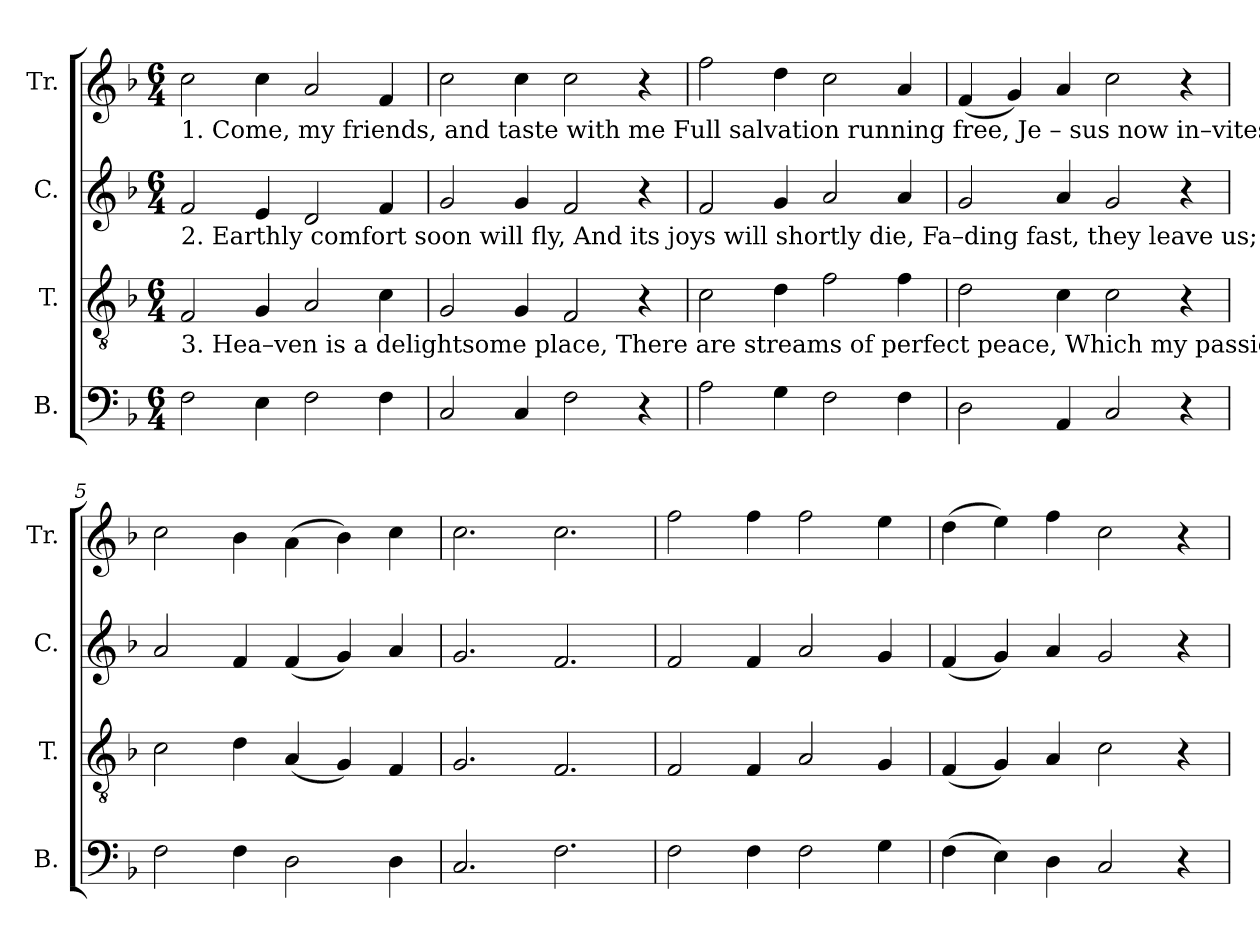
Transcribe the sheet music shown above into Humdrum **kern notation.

**kern	**kern	**kern	**kern
*part4	*part3	*part2	*part1
*staff4	*staff3	*staff2	*staff1
*I"B.	*I"T.	*I"C.	*I"Tr.
*I'B.	*I'T.	*I'C.	*I'Tr.
*clefF4	*clefGv2	*clefG2	*clefG2
*k[b-]	*k[b-]	*k[b-]	*k[b-]
*M6/4	*M6/4	*M6/4	*M6/4
*MM150	*MM150	*MM150	*MM150
=1	=1	=1	=1
!	!	!	!LO:TX:b:t=1. Come, my friends, and taste with me  Full salvation running free,       Je  – sus   now    in–vites   us&colon;     He  presents  his  charming  grace;
!	!	!LO:TX:b:t=2. Earthly comfort soon will fly,     And  its  joys  will  shortly  die,         Fa–ding  fast,  they  leave  us;  Beauteous grace your Lord will grant,	!
!	!LO:TX:b:t=3. Hea–ven is a delightsome place, There are streams of perfect peace,    Which  my  passions  capture&colon;   All   the  happy   ten – ants  there	!	!
2F\	2F/	2f/	2cc\
4E\	4G/	4e/	4cc\
2F\	2A/	2d/	2a/
4F\	4c\	4f/	4f/
=2	=2	=2	=2
2C/	2G/	2g/	2cc\
4C/	4G/	4g/	4cc\
2F\	2F/	2f/	2cc\
4r	4r	4r	4r
=3	=3	=3	=3
2A\	2c\	2f/	2ff\
4G\	4d\	4g/	4dd\
2F\	2f\	2a/	2cc\
4F\	4f\	4a/	4a/
=4	=4	=4	=4
2D\	2d\	2g/	(4f/
.	.	.	4g/)
4AA/	4c\	4a/	4a/
2C/	2c\	2g/	2cc\
4r	4r	4r	4r
=5	=5	=5	=5
2F\	2c\	2a/	2cc\
4F\	4d\	4f/	4b-\
2D\	(4A/	(4f/	(4a\
.	4G/)	4g/)	4b-\)
4D\	4F/	4a/	4cc\
=6	=6	=6	=6
2.C/	2.G/	2.g/	2.cc\
2.F\	2.F/	2.f/	2.cc\
=7	=7	=7	=7
2F\	2F/	2f/	2ff\
4F\	4F/	4f/	4ff\
2F\	2A/	2a/	2ff\
4G\	4G/	4g/	4ee\
=8	=8	=8	=8
(4F\	(4F/	(4f/	(4dd\
4E\)	4G/)	4g/)	4ee\)
4D\	4A/	4a/	4ff\
2C/	2c\	2g/	2cc\
4r	4r	4r	4r
=	=	=	=
*-	*-	*-	*-
